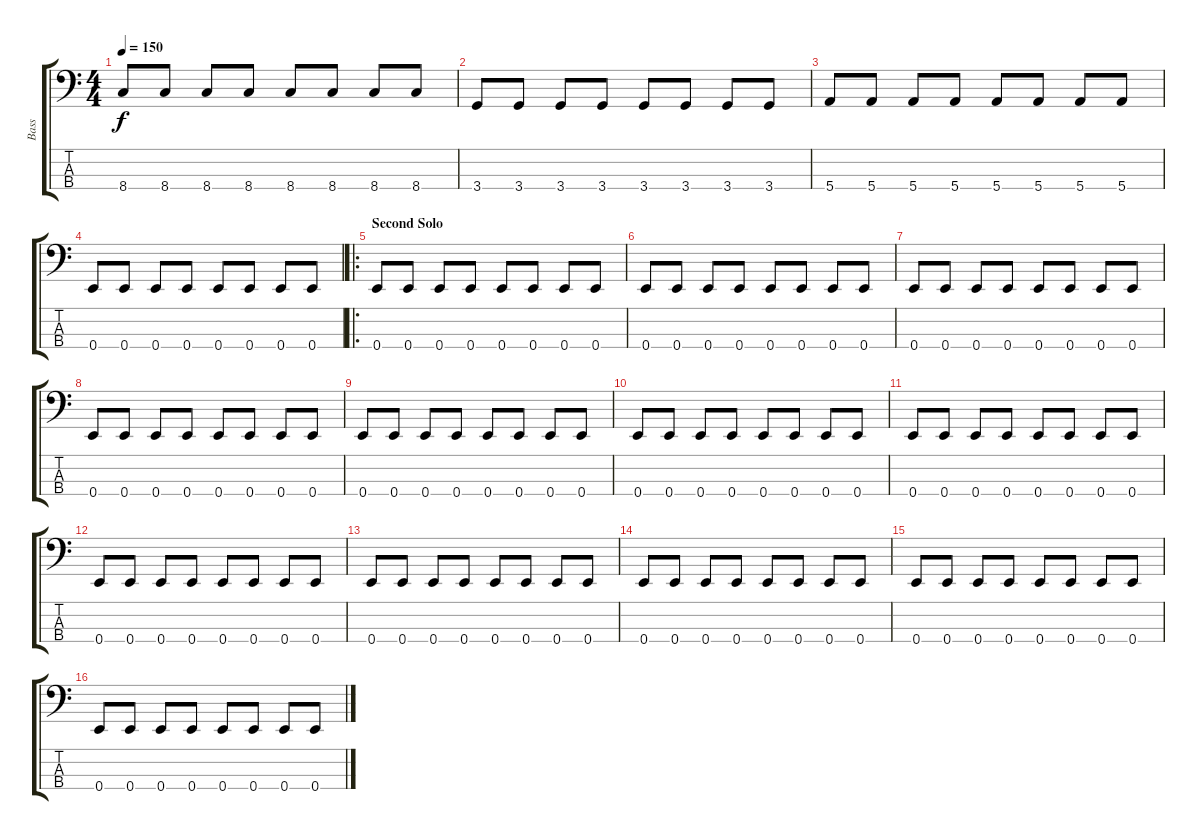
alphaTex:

\track ("Bass" "Bass") {instrument electricbassfinger}
\staff {score tabs}
\tuning (G2 D2 A1 E1) {hide}
\ts (4 4)
\tempo 150
\clef f4
\ks c
8.4.8{dy f} 8.4.8 8.4.8 8.4.8 8.4.8 8.4.8 8.4.8 8.4.8 |
3.4.8 3.4.8 3.4.8 3.4.8 3.4.8 3.4.8 3.4.8 3.4.8 |
5.4.8 5.4.8 5.4.8 5.4.8 5.4.8 5.4.8 5.4.8 5.4.8 |
0.4.8 0.4.8 0.4.8 0.4.8 0.4.8 0.4.8 0.4.8 0.4.8 |
\ro
\section ("" "Second Solo")
0.4.8 0.4.8 0.4.8 0.4.8 0.4.8 0.4.8 0.4.8 0.4.8 |
0.4.8 0.4.8 0.4.8 0.4.8 0.4.8 0.4.8 0.4.8 0.4.8 |
0.4.8 0.4.8 0.4.8 0.4.8 0.4.8 0.4.8 0.4.8 0.4.8 |
0.4.8 0.4.8 0.4.8 0.4.8 0.4.8 0.4.8 0.4.8 0.4.8 |
0.4.8 0.4.8 0.4.8 0.4.8 0.4.8 0.4.8 0.4.8 0.4.8 |
0.4.8 0.4.8 0.4.8 0.4.8 0.4.8 0.4.8 0.4.8 0.4.8 |
0.4.8 0.4.8 0.4.8 0.4.8 0.4.8 0.4.8 0.4.8 0.4.8 |
0.4.8 0.4.8 0.4.8 0.4.8 0.4.8 0.4.8 0.4.8 0.4.8 |
0.4.8 0.4.8 0.4.8 0.4.8 0.4.8 0.4.8 0.4.8 0.4.8 |
0.4.8 0.4.8 0.4.8 0.4.8 0.4.8 0.4.8 0.4.8 0.4.8 |
0.4.8 0.4.8 0.4.8 0.4.8 0.4.8 0.4.8 0.4.8 0.4.8 |
0.4.8 0.4.8 0.4.8 0.4.8 0.4.8 0.4.8 0.4.8 0.4.8
